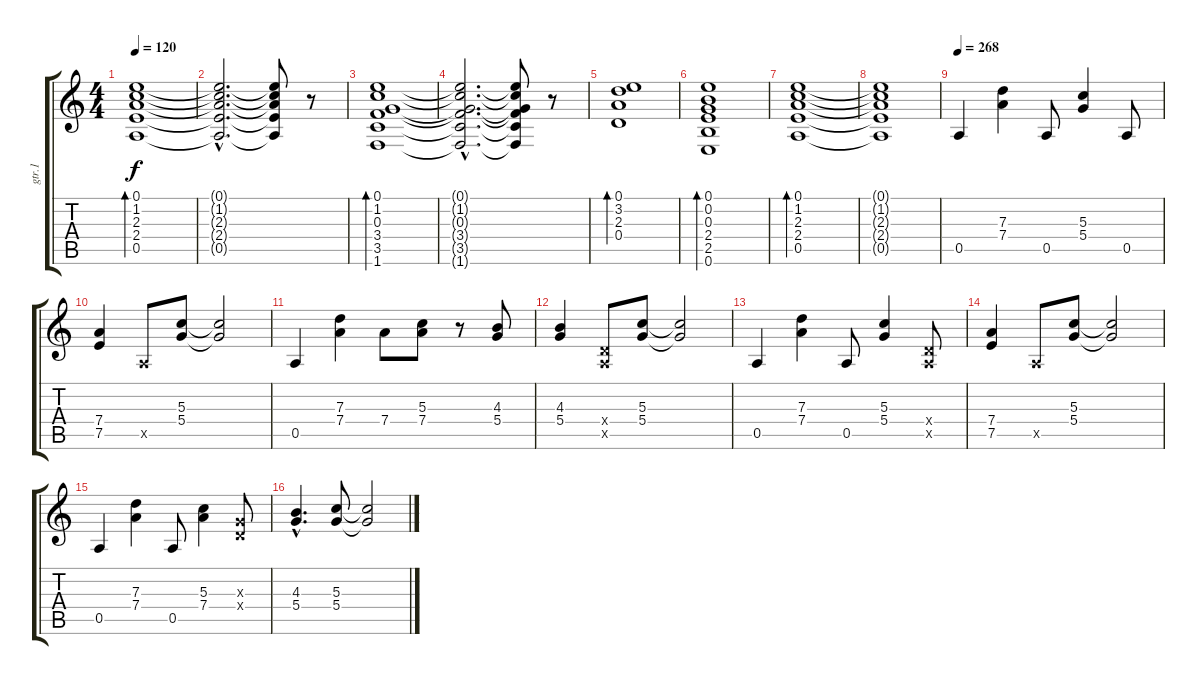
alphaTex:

\track ("gtr.1" "gtr.1") {instrument overdrivenguitar}
\staff {score tabs}
\tuning (E4 B3 G3 D3 A2 E2) {hide}
\ts (4 4)
\tempo 120
\clef g2
\ks c
(0.1 1.2 2.3 2.4 0.5).1{bd 60 dy f instrument acousticguitarsteel} |
(0.1{hac t} 1.2{hac t} 2.3{hac t} 2.4{hac t} 0.5{hac t}).2{d} (0.1{t} 1.2{t} 2.3{t} 2.4{t} 0.5{t}).8 r.8 |
(0.1 1.2 0.3 3.4 3.5 1.6).1{bd 60} |
(0.1{hac t} 1.2{hac t} 0.3{hac t} 3.4{hac t} 3.5{hac t} 1.6{hac t}).2{d} (0.1{t} 1.2{t} 0.3{t} 3.4{t} 3.5{t} 1.6{t}).8 r.8 |
(0.1 3.2 2.3 0.4).1{bd 60} |
(0.1 0.2 0.3 2.4 2.5 0.6).1{bd 60} |
(0.1 1.2 2.3 2.4 0.5).1{bd 60} |
(0.1{t} 1.2{t} 2.3{t} 2.4{t} 0.5{t}).1 |
\tempo 268
0.5.4{instrument overdrivenguitar} (7.3 7.4).4 0.5.8 (5.3 5.4).4 0.5.8 |
(7.4 7.5).4 0.5{x}.8 (5.3 5.4).8 (5.3{t} 5.4{t}).2 |
0.5.4 (7.3 7.4).4 7.4.8 (5.3 7.4).8 r.8 (4.3 5.4).8 |
(4.3 5.4).4 (0.4{x} 0.5{x}).8 (5.3 5.4).8 (5.3{t} 5.4{t}).2 |
0.5.4 (7.3 7.4).4 0.5.8 (5.3 5.4).4 (0.4{x} 0.5{x}).8 |
(7.4 7.5).4 0.5{x}.8 (5.3 5.4).8 (5.3{t} 5.4{t}).2 |
0.5.4 (7.3 7.4).4 0.5.8 (5.3 7.4).4 (0.3{x} 0.4{x}).8 |
(4.3{hac} 5.4{hac}).4{d} (5.3 5.4).8 (5.3{t} 5.4{t}).2
